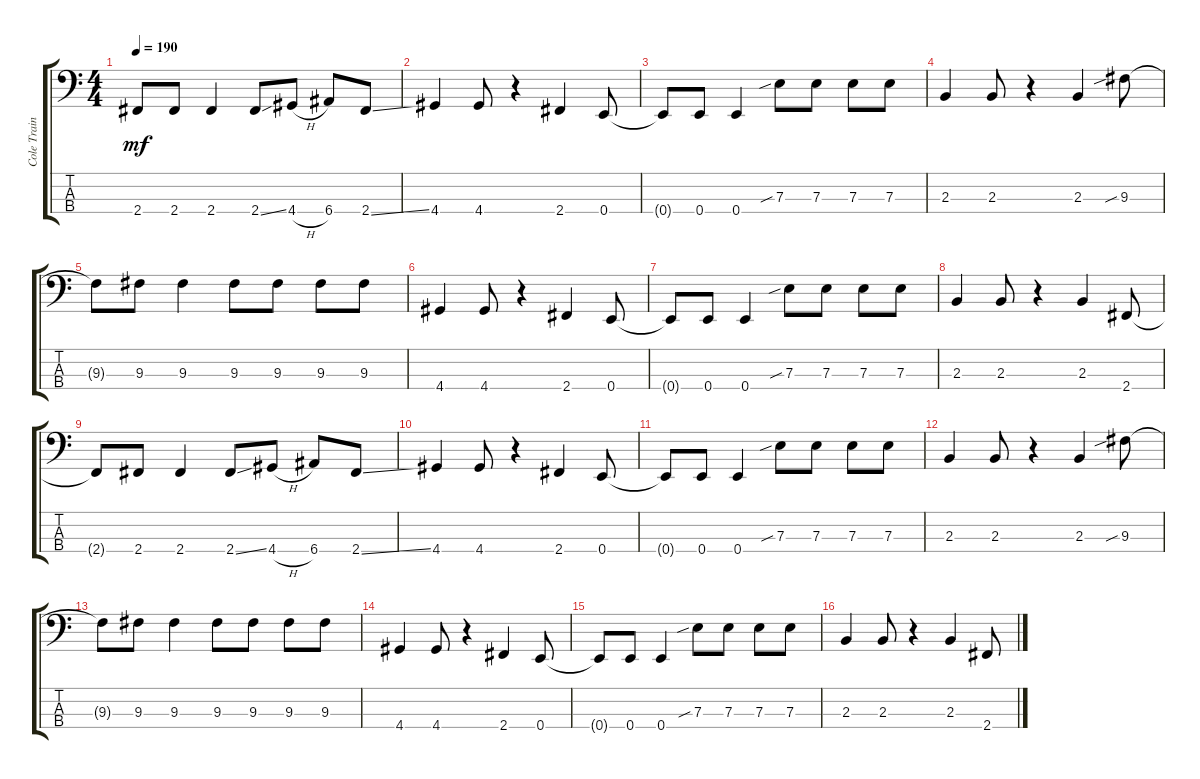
\track ("Cole Train" "Cole Train") {instrument electricbassfinger}
\staff {score tabs}
\tuning (G2 D2 A1 E1) {hide}
\ts (4 4)
\tempo 190
\clef f4
\ks c
2.4{t}.8{dy mf} 2.4.8 2.4.4 2.4{ss}.8 4.4{h}.8 6.4.8 2.4{ss}.8 |
4.4.4 4.4.8 r.4 2.4.4 0.4.8 |
0.4{t}.8 0.4.8 0.4.4 7.3{sib}.8 7.3.8 7.3.8 7.3.8 |
2.3.4 2.3.8 r.4 2.3.4 9.3{sib}.8 |
9.3{t}.8 9.3.8 9.3.4 9.3.8 9.3.8 9.3.8 9.3.8 |
4.4.4 4.4.8 r.4 2.4.4 0.4.8 |
0.4{t}.8 0.4.8 0.4.4 7.3{sib}.8 7.3.8 7.3.8 7.3.8 |
2.3.4 2.3.8 r.4 2.3.4 2.4.8 |
2.4{t}.8 2.4.8 2.4.4 2.4{ss}.8 4.4{h}.8 6.4.8 2.4{ss}.8 |
4.4.4 4.4.8 r.4 2.4.4 0.4.8 |
0.4{t}.8 0.4.8 0.4.4 7.3{sib}.8 7.3.8 7.3.8 7.3.8 |
2.3.4 2.3.8 r.4 2.3.4 9.3{sib}.8 |
9.3{t}.8 9.3.8 9.3.4 9.3.8 9.3.8 9.3.8 9.3.8 |
4.4.4 4.4.8 r.4 2.4.4 0.4.8 |
0.4{t}.8 0.4.8 0.4.4 7.3{sib}.8 7.3.8 7.3.8 7.3.8 |
2.3.4 2.3.8 r.4 2.3.4 2.4.8
